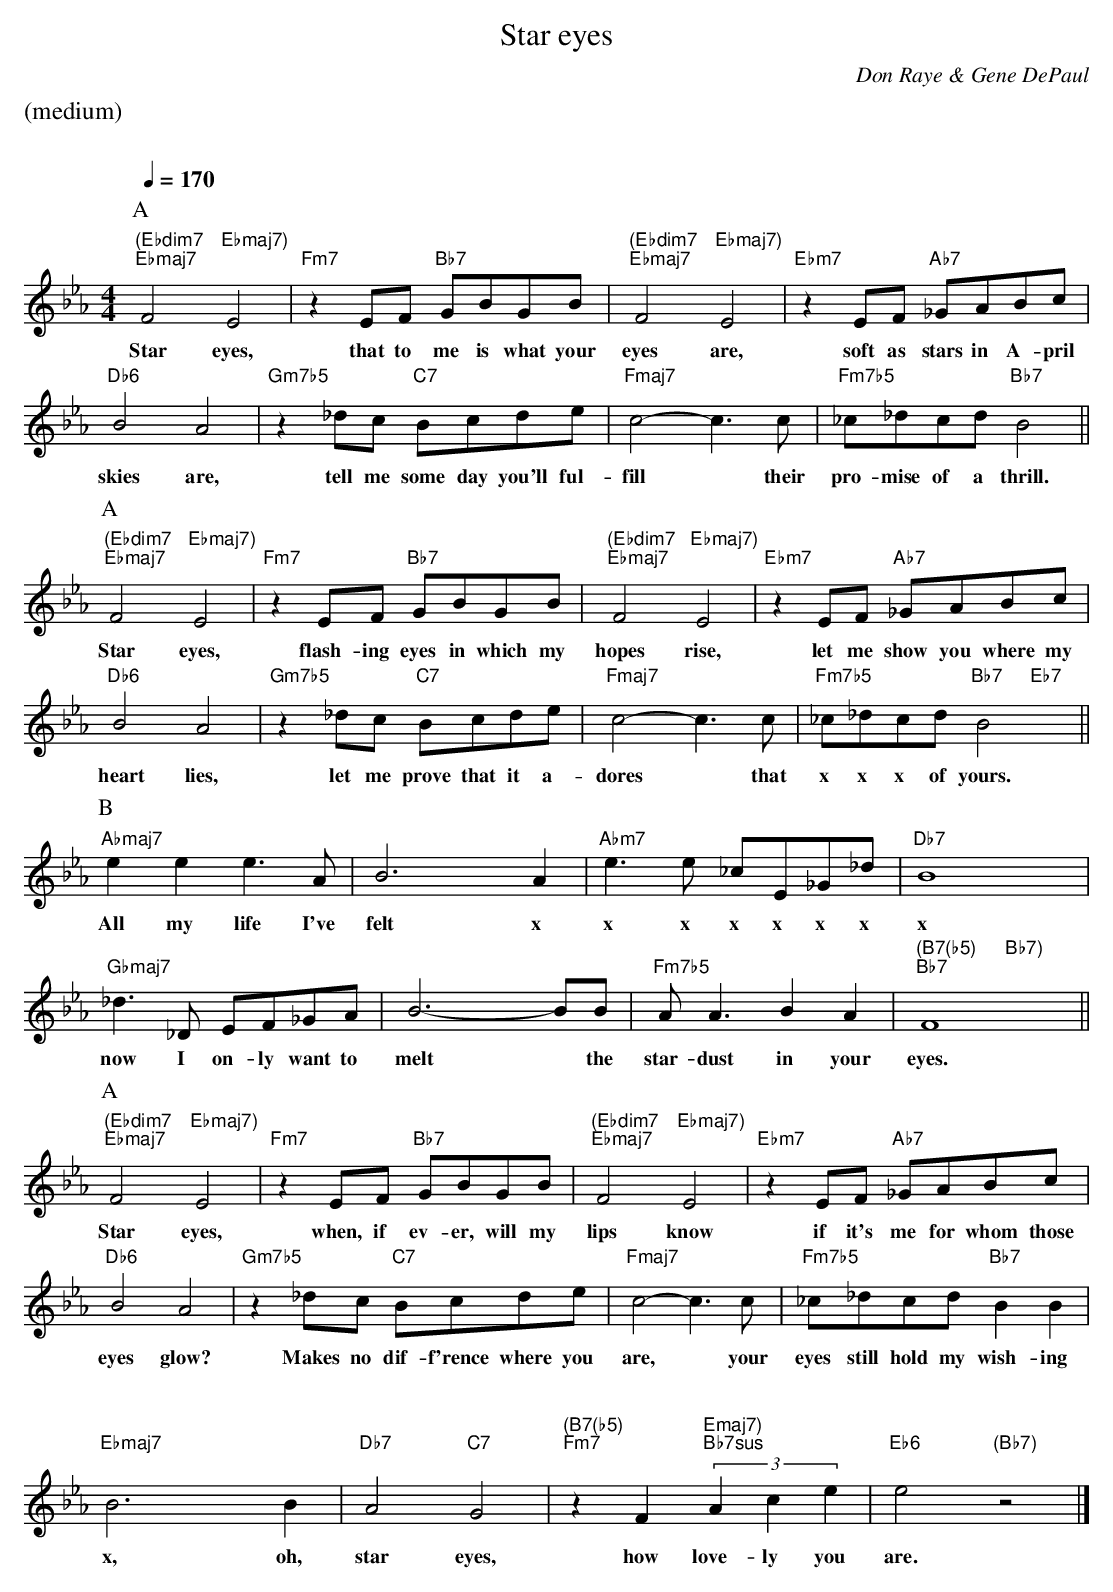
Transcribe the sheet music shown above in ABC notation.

X:1
T:Star eyes
M:4/4
L:1/8
C:Don Raye & Gene DePaul
Q:1/4=170
%%staves (chords melody)
K:Eb
%%text (medium)
%%vskip 20
P:A
V:chords
"(Ebdim7""Ebmaj7"x4 "Ebmaj7)"" "x4 | "Fm7"x4 "Bb7"x4 |\
"(Ebdim7""Ebmaj7"x4 "Ebmaj7)"" "x4 | "Ebm7"x4 "Ab7"x4 |
"Db6"x4 x4 | "Gm7b5"x4 "C7"x4 | "Fmaj7"x4 x4 | "Fm7b5"x4 "Bb7"x4 ||
V:melody
F4E4 | z2EF GBGB | F4E4 | z2EF _GABc |
w:Star eyes, that to me is what your eyes are, soft as stars in A-pril
B4A4 | z2 _dc Bcde | c4-c3c | _c_dcdB4 ||
w:skies are, tell me some day you'll ful-fill* their pro-mise of a thrill.
P:A
V:chords
"(Ebdim7""Ebmaj7"x4 "Ebmaj7)"" "x4 | "Fm7"x4 "Bb7"x4 |\
"(Ebdim7""Ebmaj7"x4 "Ebmaj7)"" "x4 | "Ebm7"x4 "Ab7"x4 |
"Db6"x4 x4 | "Gm7b5"x4 "C7"x4 | "Fmaj7"x4 x4 | "Fm7b5"x4 "Bb7"x2 "Eb7"x2 ||
V:melody
F4E4 | z2EF GBGB | F4E4 | z2EF _GABc |
w:Star eyes, flash-ing eyes in which my hopes rise, let me show you where my
B4A4 | z2 _dc Bcde | c4-c3c | _c_dcdB4 ||
w:heart lies, let me prove that it a-dores* that x x x of yours.
P:B
V:chords
"Abmaj7"x4 x4 | x4 x4 | "Abm7"x4 x4 | "Db7"x4 x4 |
"Gbmaj7"x4 x4 | x4 x4 | "Fm7b5"x4 x4 | "(B7(b5)""Bb7"x4 "Bb7)"" "x4 ||
V:melody
e2e2e3A | B6A2 | e3e _cE_G_d | B8 |
w:All my life I've felt x x x x x x x x
_d3_D EF_GA | B6-BB | AA3 B2A2 | F8 ||
w:now I on-ly want to melt* the star-dust in your eyes.
P:A
V:chords
"(Ebdim7""Ebmaj7"x4 "Ebmaj7)"" "x4 | "Fm7"x4 "Bb7"x4 |\
"(Ebdim7""Ebmaj7"x4 "Ebmaj7)"" "x4 | "Ebm7"x4 "Ab7"x4 |
"Db6"x4 x4 | "Gm7b5"x4 "C7"x4 | "Fmaj7"x4 x4 | "Fm7b5"x4 "Bb7"x4 |
"Ebmaj7"x4 x4 | "Db7"x4 "C7"x4 | "(B7(b5)""Fm7"x4 "Emaj7)""Bb7sus"x4 | "Eb6"x4 "(Bb7)"x4 |]
V:melody
F4E4 | z2EF GBGB | F4E4 | z2EF _GABc |
w:Star eyes, when, if ev-er, will my lips know if it's me for whom those
B4A4 | z2 _dc Bcde | c4-c3c | _c_dcd B2B2 |
w:eyes glow? Makes no dif-f'rence where you are,* your eyes still hold my wish-ing
B6B2 | A4G4 | z2F2 (3A2c2e2 | e4z4 |]
w:x, oh, star eyes, how love-ly you are.
